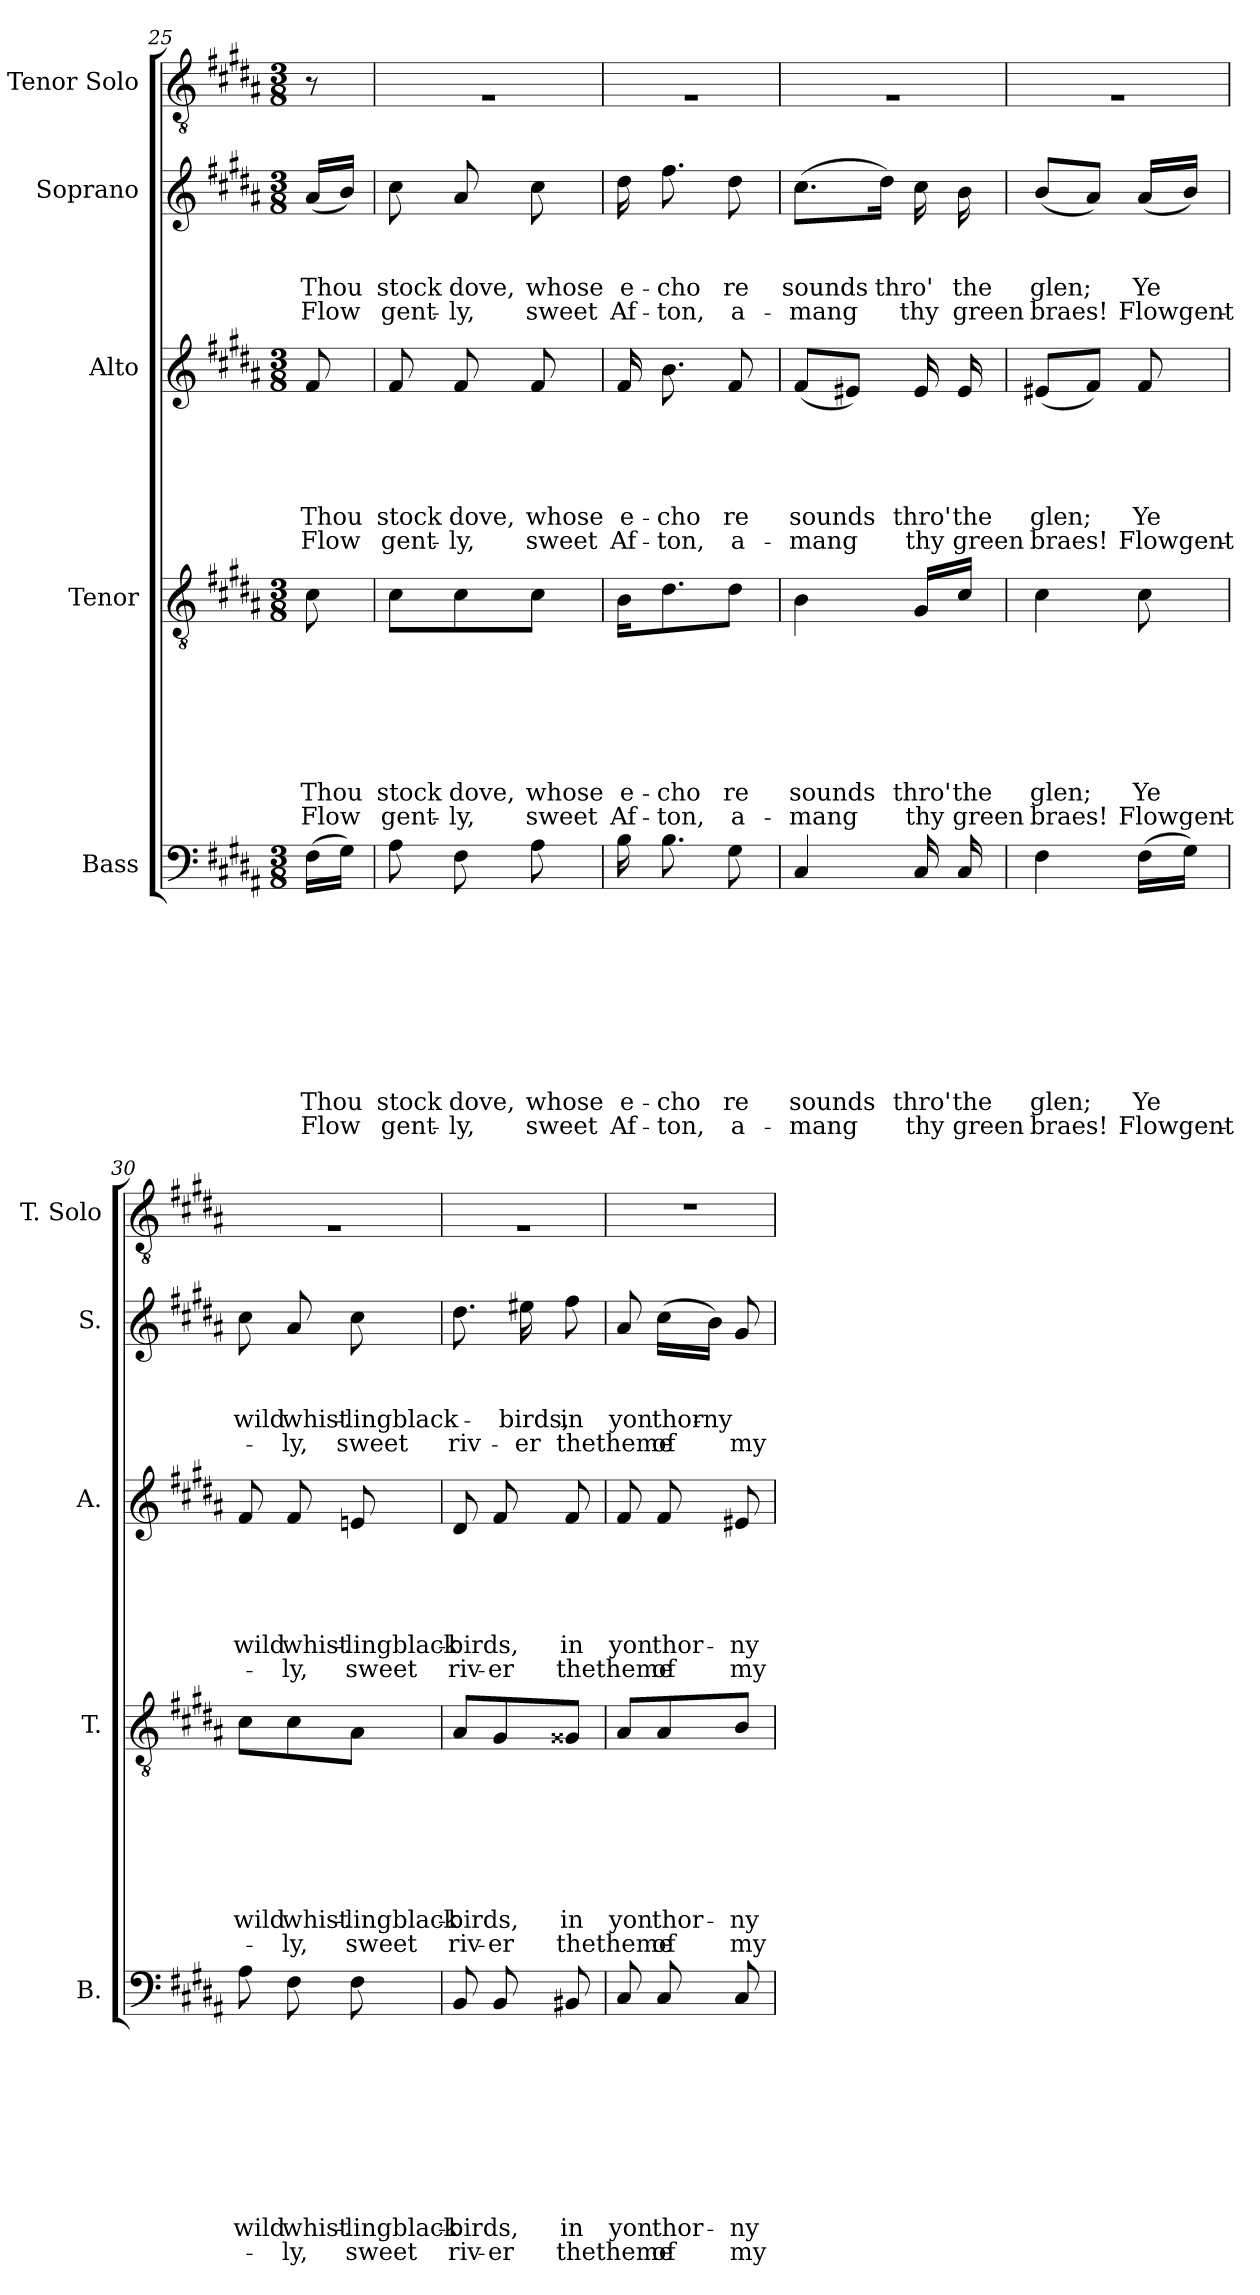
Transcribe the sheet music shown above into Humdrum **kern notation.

**kern	**text	**text	**text	**text	**text	**text	**text	**text	**text	**text	**kern	**text	**text	**text	**text	**text	**text	**text	**text	**kern	**text	**text	**text	**text	**text	**text	**kern	**text	**text	**text	**text	**kern
*part5	*part5	*part5	*part5	*part5	*part5	*part5	*part5	*part5	*part5	*part5	*part4	*part4	*part4	*part4	*part4	*part4	*part4	*part4	*part4	*part3	*part3	*part3	*part3	*part3	*part3	*part3	*part2	*part2	*part2	*part2	*part2	*part1
*staff5	*staff5	*staff5	*staff5	*staff5	*staff5	*staff5	*staff5	*staff5	*staff5	*staff5	*staff4	*staff4	*staff4	*staff4	*staff4	*staff4	*staff4	*staff4	*staff4	*staff3	*staff3	*staff3	*staff3	*staff3	*staff3	*staff3	*staff2	*staff2	*staff2	*staff2	*staff2	*staff1
*I"Bass	*	*	*	*	*	*	*	*	*	*	*I"Tenor	*	*	*	*	*	*	*	*	*I"Alto	*	*	*	*	*	*	*I"Soprano	*	*	*	*	*I"Tenor Solo
*I'B.	*	*	*	*	*	*	*	*	*	*	*I'T.	*	*	*	*	*	*	*	*	*I'A.	*	*	*	*	*	*	*I'S.	*	*	*	*	*I'T. Solo
*clefF4	*	*	*	*	*	*	*	*	*	*	*clefGv2	*	*	*	*	*	*	*	*	*clefG2	*	*	*	*	*	*	*clefG2	*	*	*	*	*clefGv2
*k[f#c#g#d#a#]	*	*	*	*	*	*	*	*	*	*	*k[f#c#g#d#a#]	*	*	*	*	*	*	*	*	*k[f#c#g#d#a#]	*	*	*	*	*	*	*k[f#c#g#d#a#]	*	*	*	*	*k[f#c#g#d#a#]
*B:	*	*	*	*	*	*	*	*	*	*	*B:	*	*	*	*	*	*	*	*	*B:	*	*	*	*	*	*	*B:	*	*	*	*	*B:
*M3/8	*	*	*	*	*	*	*	*	*	*	*M3/8	*	*	*	*	*	*	*	*	*M3/8	*	*	*	*	*	*	*M3/8	*	*	*	*	*M3/8
=25	=25	=25	=25	=25	=25	=25	=25	=25	=25	=25	=25	=25	=25	=25	=25	=25	=25	=25	=25	=25	=25	=25	=25	=25	=25	=25	=25	=25	=25	=25	=25	=25
!	!	!	!	!	!	!	!	!	!LO:LY:b	!LO:LY:b	!	!	!	!	!	!	!	!LO:LY:b	!LO:LY:b	!	!	!	!	!	!LO:LY:b	!LO:LY:b	!	!	!	!LO:LY:b	!LO:LY:b	!
(>16F#\LL	.	.	.	.	.	.	.	.	Thou	Flow	8c#\	.	.	.	.	.	.	Thou	Flow	8f#/	.	.	.	.	Thou	Flow	(<16a#/LL	.	.	Thou	Flow	8r
16G#\JJ)	.	.	.	.	.	.	.	.	.	.	.	.	.	.	.	.	.	.	.	.	.	.	.	.	.	.	16b/JJ)	.	.	.	.	.
=26	=26	=26	=26	=26	=26	=26	=26	=26	=26	=26	=26	=26	=26	=26	=26	=26	=26	=26	=26	=26	=26	=26	=26	=26	=26	=26	=26	=26	=26	=26	=26	=26
!	!	!	!	!	!	!	!	!	!LO:LY:b	!LO:LY:b	!	!	!	!	!	!	!	!LO:LY:b	!LO:LY:b	!	!	!	!	!	!LO:LY:b	!LO:LY:b	!	!	!	!LO:LY:b	!LO:LY:b	!LO:N:vis=1
8A#\	.	.	.	.	.	.	.	.	stock	gent-	8c#\L	.	.	.	.	.	.	stock	gent-	8f#/	.	.	.	.	stock	gent-	8cc#\	.	.	stock	gent-	4.rA
!	!	!	!	!	!	!	!	!	!LO:LY:b	!LO:LY:b	!	!	!	!	!	!	!	!LO:LY:b	!LO:LY:b	!	!	!	!	!	!LO:LY:b	!LO:LY:b	!	!	!	!LO:LY:b	!LO:LY:b	!
8F#\	.	.	.	.	.	.	.	.	dove,	-ly,	8c#\	.	.	.	.	.	.	dove,	-ly,	8f#/	.	.	.	.	dove,	-ly,	8a#/	.	.	dove,	-ly,	.
!	!	!	!	!	!	!	!	!	!LO:LY:b	!LO:LY:b	!	!	!	!	!	!	!	!LO:LY:b	!LO:LY:b	!	!	!	!	!	!LO:LY:b	!LO:LY:b	!	!	!	!LO:LY:b	!LO:LY:b	!
8A#\	.	.	.	.	.	.	.	.	whose	sweet	8c#\J	.	.	.	.	.	.	whose	sweet	8f#/	.	.	.	.	whose	sweet	8cc#\	.	.	whose	sweet	.
=27	=27	=27	=27	=27	=27	=27	=27	=27	=27	=27	=27	=27	=27	=27	=27	=27	=27	=27	=27	=27	=27	=27	=27	=27	=27	=27	=27	=27	=27	=27	=27	=27
!	!	!	!	!	!	!	!	!	!LO:LY:b	!LO:LY:b	!	!	!	!	!	!	!	!LO:LY:b	!LO:LY:b	!	!	!	!	!	!LO:LY:b	!LO:LY:b	!	!	!	!LO:LY:b	!LO:LY:b	!LO:N:vis=1
16B\	.	.	.	.	.	.	.	.	e-	Af-	16B\KL	.	.	.	.	.	.	e-	Af-	16f#/	.	.	.	.	e-	Af-	16dd#\	.	.	e-	Af-	4.rA
!	!	!	!	!	!	!	!	!	!LO:LY:b	!LO:LY:b	!	!	!	!	!	!	!	!LO:LY:b	!LO:LY:b	!	!	!	!	!	!LO:LY:b	!LO:LY:b	!	!	!	!LO:LY:b	!LO:LY:b	!
8.B\	.	.	.	.	.	.	.	.	-cho	-ton,	8.d#\	.	.	.	.	.	.	-cho	-ton,	8.b\	.	.	.	.	-cho	-ton,	8.ff#\	.	.	-cho	-ton,	.
!	!	!	!	!	!	!	!	!	!LO:LY:b	!LO:LY:b	!	!	!	!	!	!	!	!LO:LY:b	!LO:LY:b	!	!	!	!	!	!LO:LY:b	!LO:LY:b	!	!	!	!LO:LY:b	!LO:LY:b	!
8G#\	.	.	.	.	.	.	.	.	re	a-	8d#\J	.	.	.	.	.	.	re	a-	8f#/	.	.	.	.	re	a-	8dd#\	.	.	re	a-	.
=28	=28	=28	=28	=28	=28	=28	=28	=28	=28	=28	=28	=28	=28	=28	=28	=28	=28	=28	=28	=28	=28	=28	=28	=28	=28	=28	=28	=28	=28	=28	=28	=28
!	!	!	!	!	!	!	!	!	!LO:LY:b	!LO:LY:b	!	!	!	!	!	!	!	!LO:LY:b	!LO:LY:b	!	!	!	!	!	!LO:LY:b	!LO:LY:b	!	!	!	!LO:LY:b	!LO:LY:b	!LO:N:vis=1
4C#/	.	.	.	.	.	.	.	.	sounds	-mang	4B\	.	.	.	.	.	.	sounds	-mang	(<8f#/L	.	.	.	.	sounds	-mang	(>8.cc#\L	.	.	sounds	-mang	4.rA
.	.	.	.	.	.	.	.	.	.	.	.	.	.	.	.	.	.	.	.	8e#X/J)	.	.	.	.	.	.	.	.	.	.	.	.
!	!	!	!	!	!	!	!	!	!	!	!	!	!	!	!	!	!	!	!	!	!	!	!	!	!	!	!	!	!	!LO:LY:b	!	!
.	.	.	.	.	.	.	.	.	.	.	.	.	.	.	.	.	.	.	.	.	.	.	.	.	.	.	16dd#\Jk)	.	.	thro'	.	.
!	!	!	!	!	!	!	!	!	!LO:LY:b	!LO:LY:b	!	!	!	!	!	!	!	!LO:LY:b	!LO:LY:b	!	!	!	!	!	!LO:LY:b	!LO:LY:b	!	!	!	!	!LO:LY:b	!
16C#/	.	.	.	.	.	.	.	.	thro'	thy	16G#/LL	.	.	.	.	.	.	thro'	thy	16e#/	.	.	.	.	thro'	thy	16cc#\	.	.	.	thy	.
!	!	!	!	!	!	!	!	!	!LO:LY:b	!LO:LY:b	!	!	!	!	!	!	!	!LO:LY:b	!LO:LY:b	!	!	!	!	!	!LO:LY:b	!LO:LY:b	!	!	!	!LO:LY:b	!LO:LY:b	!
16C#/	.	.	.	.	.	.	.	.	the	green	16c#/JJ	.	.	.	.	.	.	the	green	16e#/	.	.	.	.	the	green	16b\	.	.	the	green	.
!!LO:PB:g=z
=29	=29	=29	=29	=29	=29	=29	=29	=29	=29	=29	=29	=29	=29	=29	=29	=29	=29	=29	=29	=29	=29	=29	=29	=29	=29	=29	=29	=29	=29	=29	=29	=29
!	!	!	!	!	!	!	!	!	!LO:LY:b	!LO:LY:b	!	!	!	!	!	!	!	!LO:LY:b	!LO:LY:b	!	!	!	!	!	!LO:LY:b	!LO:LY:b	!	!	!	!LO:LY:b	!LO:LY:b	!LO:N:vis=1
4F#\	.	.	.	.	.	.	.	.	glen;	braes!	4c#\	.	.	.	.	.	.	glen;	braes!	(<8e#X/L	.	.	.	.	glen;	braes!	(<8b/L	.	.	glen;	braes!	4.rA
.	.	.	.	.	.	.	.	.	.	.	.	.	.	.	.	.	.	.	.	8f#/J)	.	.	.	.	.	.	8a#/J)	.	.	.	.	.
!	!	!	!	!	!	!	!	!	!LO:LY:b	!LO:LY:b	!	!	!	!	!	!	!	!LO:LY:b	!LO:LY:b	!	!	!	!	!	!LO:LY:b	!LO:LY:b	!	!	!	!LO:LY:b	!LO:LY:b	!
(>16F#\LL	.	.	.	.	.	.	.	.	Ye	Flowgent-	8c#\	.	.	.	.	.	.	Ye	Flowgent-	8f#/	.	.	.	.	Ye	Flowgent-	(<16a#/LL	.	.	Ye	Flowgent-	.
16G#\JJ)	.	.	.	.	.	.	.	.	.	.	.	.	.	.	.	.	.	.	.	.	.	.	.	.	.	.	16b/JJ)	.	.	.	.	.
=30	=30	=30	=30	=30	=30	=30	=30	=30	=30	=30	=30	=30	=30	=30	=30	=30	=30	=30	=30	=30	=30	=30	=30	=30	=30	=30	=30	=30	=30	=30	=30	=30
!	!	!	!	!	!	!	!	!	!LO:LY:b	!	!	!	!	!	!	!	!	!LO:LY:b	!	!	!	!	!	!	!LO:LY:b	!	!	!	!	!LO:LY:b	!	!LO:N:vis=1
8A#\	.	.	.	.	.	.	.	.	wild	.	8c#\L	.	.	.	.	.	.	wild	.	8f#/	.	.	.	.	wild	.	8cc#\	.	.	wild	.	4.rA
!	!	!	!	!	!	!	!	!	!LO:LY:b	!LO:LY:b	!	!	!	!	!	!	!	!LO:LY:b	!LO:LY:b	!	!	!	!	!	!LO:LY:b	!LO:LY:b	!	!	!	!LO:LY:b	!LO:LY:b	!
8F#\	.	.	.	.	.	.	.	.	whist-	-ly,	8c#\	.	.	.	.	.	.	whist-	-ly,	8f#/	.	.	.	.	whist-	-ly,	8a#/	.	.	whist-	-ly,	.
!	!	!	!	!	!	!	!	!	!LO:LY:b	!LO:LY:b	!	!	!	!	!	!	!	!LO:LY:b	!LO:LY:b	!	!	!	!	!	!LO:LY:b	!LO:LY:b	!	!	!	!LO:LY:b	!LO:LY:b	!
8F#\	.	.	.	.	.	.	.	.	-lingblack-	sweet	8A#\J	.	.	.	.	.	.	-lingblack-	sweet	8en/	.	.	.	.	-lingblack-	sweet	8cc#\	.	.	-lingblack-	sweet	.
=31	=31	=31	=31	=31	=31	=31	=31	=31	=31	=31	=31	=31	=31	=31	=31	=31	=31	=31	=31	=31	=31	=31	=31	=31	=31	=31	=31	=31	=31	=31	=31	=31
!	!	!	!	!	!	!	!	!	!LO:LY:b	!LO:LY:b	!	!	!	!	!	!	!	!LO:LY:b	!LO:LY:b	!	!	!	!	!	!LO:LY:b	!LO:LY:b	!	!	!	!	!LO:LY:b	!LO:N:vis=1
8BB/	.	.	.	.	.	.	.	.	-birds,	riv-	8A#/L	.	.	.	.	.	.	-birds,	riv-	8d#/	.	.	.	.	-birds,	riv-	8.dd#\	.	.	.	riv-	4.rA
!	!	!	!	!	!	!	!	!	!	!LO:LY:b	!	!	!	!	!	!	!	!	!LO:LY:b	!	!	!	!	!	!	!LO:LY:b	!	!	!	!	!	!
8BB/	.	.	.	.	.	.	.	.	.	-er	8G#/	.	.	.	.	.	.	.	-er	8f#/	.	.	.	.	.	-er	.	.	.	.	.	.
!	!	!	!	!	!	!	!	!	!	!	!	!	!	!	!	!	!	!	!	!	!	!	!	!	!	!	!	!	!	!LO:LY:b	!LO:LY:b	!
.	.	.	.	.	.	.	.	.	.	.	.	.	.	.	.	.	.	.	.	.	.	.	.	.	.	.	16ee#X\	.	.	-birds,	-er	.
!	!	!	!	!	!	!	!	!	!LO:LY:b	!LO:LY:b	!	!	!	!	!	!	!	!LO:LY:b	!LO:LY:b	!	!	!	!	!	!LO:LY:b	!LO:LY:b	!	!	!	!LO:LY:b	!LO:LY:b	!
8BB#X/	.	.	.	.	.	.	.	.	in	thetheme	8G##X/J	.	.	.	.	.	.	in	thetheme	8f#/	.	.	.	.	in	thetheme	8ff#\	.	.	in	thetheme	.
=32	=32	=32	=32	=32	=32	=32	=32	=32	=32	=32	=32	=32	=32	=32	=32	=32	=32	=32	=32	=32	=32	=32	=32	=32	=32	=32	=32	=32	=32	=32	=32	=32
!	!	!	!	!	!	!	!	!	!LO:LY:b	!	!	!	!	!	!	!	!	!LO:LY:b	!	!	!	!	!	!	!LO:LY:b	!	!	!	!	!LO:LY:b	!	!
8C#/	.	.	.	.	.	.	.	.	yon	.	8A#/L	.	.	.	.	.	.	yon	.	8f#/	.	.	.	.	yon	.	8a#/	.	.	yon	.	4.r
!	!	!	!	!	!	!	!	!	!LO:LY:b	!LO:LY:b	!	!	!	!	!	!	!	!LO:LY:b	!LO:LY:b	!	!	!	!	!	!LO:LY:b	!LO:LY:b	!	!	!	!LO:LY:b	!LO:LY:b	!
8C#/	.	.	.	.	.	.	.	.	thor-	of	8A#/	.	.	.	.	.	.	thor-	of	8f#/	.	.	.	.	thor-	of	(>16cc#\LL	.	.	thor-	of	.
!	!	!	!	!	!	!	!	!	!	!	!	!	!	!	!	!	!	!	!	!	!	!	!	!	!	!	!	!	!	!LO:LY:b	!	!
.	.	.	.	.	.	.	.	.	.	.	.	.	.	.	.	.	.	.	.	.	.	.	.	.	.	.	16b\JJ)	.	.	-ny	.	.
!	!	!	!	!	!	!	!	!	!LO:LY:b	!LO:LY:b	!	!	!	!	!	!	!	!LO:LY:b	!LO:LY:b	!	!	!	!	!	!LO:LY:b	!LO:LY:b	!	!	!	!	!LO:LY:b	!
8C#/	.	.	.	.	.	.	.	.	-ny	my	8B/J	.	.	.	.	.	.	-ny	my	8e#X/	.	.	.	.	-ny	my	8g#/	.	.	.	my	.
=	=	=	=	=	=	=	=	=	=	=	=	=	=	=	=	=	=	=	=	=	=	=	=	=	=	=	=	=	=	=	=	=
*-	*-	*-	*-	*-	*-	*-	*-	*-	*-	*-	*-	*-	*-	*-	*-	*-	*-	*-	*-	*-	*-	*-	*-	*-	*-	*-	*-	*-	*-	*-	*-	*-
